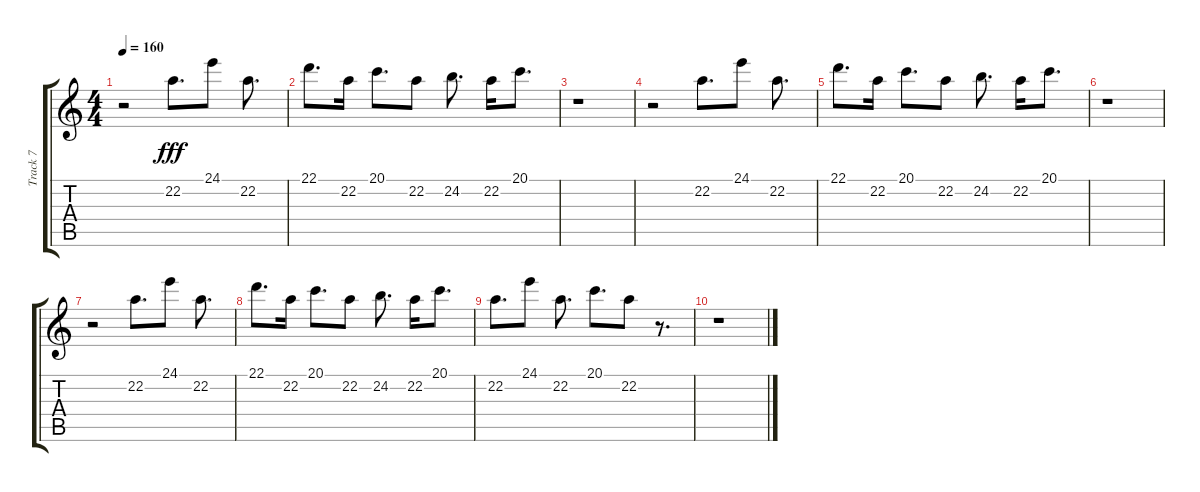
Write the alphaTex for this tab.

\track ("Track 7" "Track 7") {instrument vibraphone}
\staff {score tabs}
\tuning (E4 B3 G3 D3 A2 E2) {hide}
\ts (4 4)
\tempo 160
\clef g2
\ks c
r.2{dy fff} 22.2.8{d} 24.1.8 22.2.8{d} |
22.1.8{d} 22.2.16 20.1.8{d} 22.2.8 24.2.8{d} 22.2.16 20.1.8{d} |
r.1 |
r.2 22.2.8{d} 24.1.8 22.2.8{d} |
22.1.8{d} 22.2.16 20.1.8{d} 22.2.8 24.2.8{d} 22.2.16 20.1.8{d} |
r.1 |
r.2 22.2.8{d} 24.1.8 22.2.8{d} |
22.1.8{d} 22.2.16 20.1.8{d} 22.2.8 24.2.8{d} 22.2.16 20.1.8{d} |
22.2.8{d} 24.1.8 22.2.8{d} 20.1.8{d} 22.2.8 r.8{d} |
r.1
